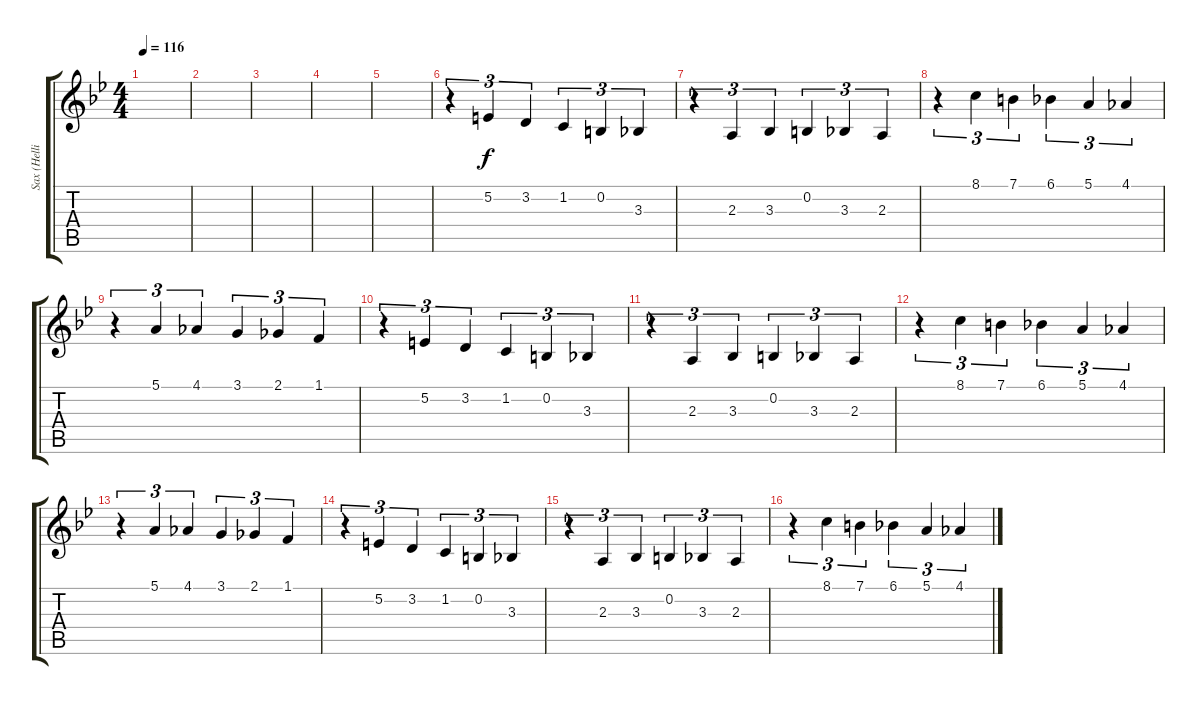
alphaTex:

\track ("Sax (Helliwell)" "Sax (Helli") {instrument sopranosax}
\staff {score tabs}
\tuning (E4 B3 G3 D3 A2 E2) {hide}
\ts (4 4)
\tempo 116
\clef g2
\ks bb
|
|
|
|
|
r.4{tu (3 2)} 5.2.4{tu (3 2)} 3.2.4{tu (3 2)} 1.2.4{tu (3 2)} 0.2.4{tu (3 2)} 3.3.4{tu (3 2)} |
r.4{tu (3 2)} 2.3.4{tu (3 2)} 3.3.4{tu (3 2)} 0.2.4{tu (3 2)} 3.3.4{tu (3 2)} 2.3.4{tu (3 2)} |
r.4{tu (3 2)} 8.1.4{tu (3 2)} 7.1.4{tu (3 2)} 6.1.4{tu (3 2)} 5.1.4{tu (3 2)} 4.1.4{tu (3 2)} |
r.4{tu (3 2)} 5.1.4{tu (3 2)} 4.1.4{tu (3 2)} 3.1.4{tu (3 2)} 2.1.4{tu (3 2)} 1.1.4{tu (3 2)} |
r.4{tu (3 2)} 5.2.4{tu (3 2)} 3.2.4{tu (3 2)} 1.2.4{tu (3 2)} 0.2.4{tu (3 2)} 3.3.4{tu (3 2)} |
r.4{tu (3 2)} 2.3.4{tu (3 2)} 3.3.4{tu (3 2)} 0.2.4{tu (3 2)} 3.3.4{tu (3 2)} 2.3.4{tu (3 2)} |
r.4{tu (3 2)} 8.1.4{tu (3 2)} 7.1.4{tu (3 2)} 6.1.4{tu (3 2)} 5.1.4{tu (3 2)} 4.1.4{tu (3 2)} |
r.4{tu (3 2)} 5.1.4{tu (3 2)} 4.1.4{tu (3 2)} 3.1.4{tu (3 2)} 2.1.4{tu (3 2)} 1.1.4{tu (3 2)} |
r.4{tu (3 2)} 5.2.4{tu (3 2)} 3.2.4{tu (3 2)} 1.2.4{tu (3 2)} 0.2.4{tu (3 2)} 3.3.4{tu (3 2)} |
r.4{tu (3 2)} 2.3.4{tu (3 2)} 3.3.4{tu (3 2)} 0.2.4{tu (3 2)} 3.3.4{tu (3 2)} 2.3.4{tu (3 2)} |
r.4{tu (3 2)} 8.1.4{tu (3 2)} 7.1.4{tu (3 2)} 6.1.4{tu (3 2)} 5.1.4{tu (3 2)} 4.1.4{tu (3 2)}
